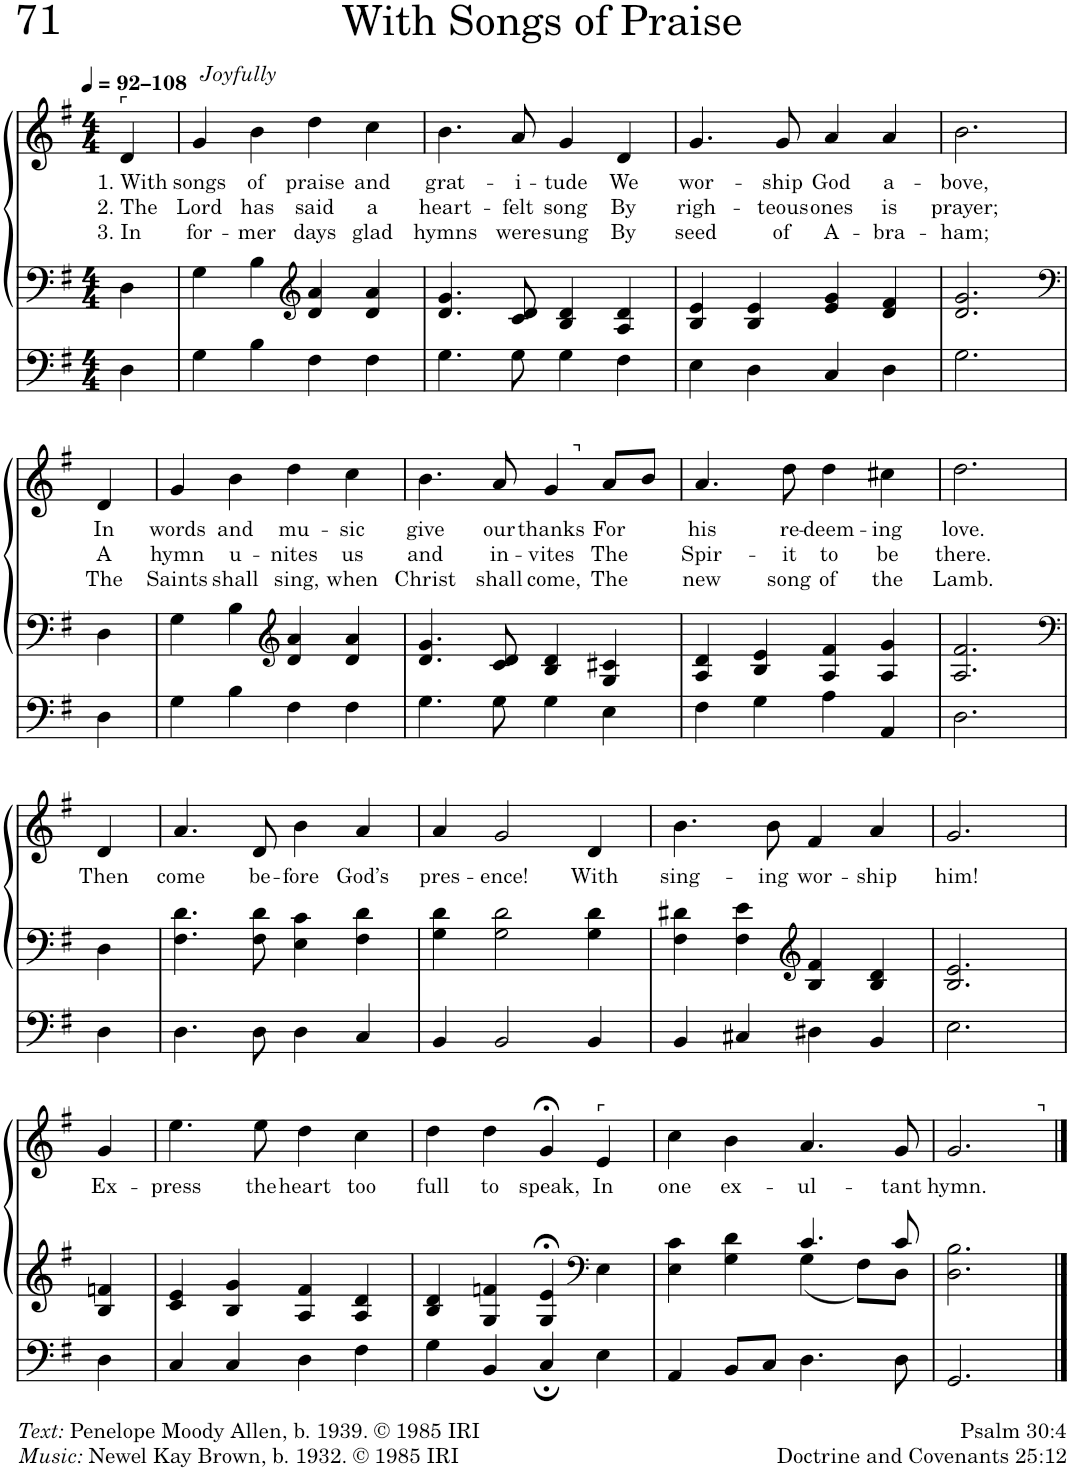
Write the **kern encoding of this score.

**kern	**kern	**kern	**text	**text	**text
*part1	*part1	*part1	*part1	*part1	*part1
*staff3	*staff2	*staff1	*staff1	*staff1	*staff1
*I"Organ	*	*	*	*	*
*I'Org.	*	*	*	*	*
*clefF4	*clefF4	*clefG2	*	*	*
*k[f#]	*k[f#]	*k[f#]	*	*	*
*M4/4	*M4/4	*M4/4	*	*	*
*MM92	*MM92	*MM92	*	*	*
=1	=1	=1	=1	=1	=1
!	!	!LO:TX:a:t=⌜	!	!	!
!	!	!LO:TX:a:B:t=–108	!	!	!
!	!	!	!LO:LY:b	!LO:LY:b	!LO:LY:b
4D\	4D\	4d/	1. With	2. The	3. In
=2	=2	=2	=2	=2	=2
!	!	!LO:TX:a:i:t=Joyfully	!	!	!
!	!	!	!LO:LY:b	!LO:LY:b	!LO:LY:b
4G\	4G\	4g/	songs	Lord	for-
!	!	!	!LO:LY:b	!LO:LY:b	!LO:LY:b
4B\	4B\	4b\	of	has	-mer
*	*clefG2	*	*	*	*
!	!	!	!LO:LY:b	!LO:LY:b	!LO:LY:b
4F#\	4d/ 4a/	4dd\	praise	said	days
!	!	!	!LO:LY:b	!LO:LY:b	!LO:LY:b
4F#\	4d/ 4a/	4cc\	and	a	glad
=3	=3	=3	=3	=3	=3
!	!	!	!LO:LY:b	!LO:LY:b	!LO:LY:b
4.G\	4.d/ 4.g/	4.b\	grat-	heart-	hymns
!	!	!	!LO:LY:b	!LO:LY:b	!LO:LY:b
8G\	8c/ 8d/	8a/	-i-	-felt	were
!	!	!	!LO:LY:b	!LO:LY:b	!LO:LY:b
4G\	4B/ 4d/	4g/	-tude	song	sung
!	!	!	!LO:LY:b	!LO:LY:b	!LO:LY:b
4F#\	4A/ 4d/	4d/	We	By	By
=4	=4	=4	=4	=4	=4
!	!	!	!LO:LY:b	!LO:LY:b	!LO:LY:b
4E\	4B/ 4e/	4.g/	wor-	righ-	seed
4D\	4B/ 4e/	.	.	.	.
!	!	!	!LO:LY:b	!LO:LY:b	!LO:LY:b
.	.	8g/	-ship	-teous	of
!	!	!	!LO:LY:b	!LO:LY:b	!LO:LY:b
4C/	4e/ 4g/	4a/	God	ones	A-
!	!	!	!LO:LY:b	!LO:LY:b	!LO:LY:b
4D\	4d/ 4f#/	4a/	a-	is	-bra-
=5	=5	=5	=5	=5	=5
!	!	!	!LO:LY:b	!LO:LY:b	!LO:LY:b
2.G\	2.d/ 2.g/	2.b\	-bove,	prayer;	-ham;
!!LO:LB:g=z
=6	=6	=6	=6	=6	=6
*	*clefF4	*	*	*	*
!	!	!	!LO:LY:b	!LO:LY:b	!LO:LY:b
4D\	4D\	4d/	In	A	The
=7	=7	=7	=7	=7	=7
!	!	!	!LO:LY:b	!LO:LY:b	!LO:LY:b
4G\	4G\	4g/	words	hymn	Saints
!	!	!	!LO:LY:b	!LO:LY:b	!LO:LY:b
4B\	4B\	4b\	and	u-	shall
*	*clefG2	*	*	*	*
!	!	!	!LO:LY:b	!LO:LY:b	!LO:LY:b
4F#\	4d/ 4a/	4dd\	mu-	-nites	sing,
!	!	!	!LO:LY:b	!LO:LY:b	!LO:LY:b
4F#\	4d/ 4a/	4cc\	-sic	us	when
=8	=8	=8	=8	=8	=8
!	!	!	!LO:LY:b	!LO:LY:b	!LO:LY:b
*	*	*^	*	*	*
4.G\	4.d/ 4.g/	4.b\	2ryy	give	and	Christ
!	!	!	!	!LO:LY:b	!LO:LY:b	!LO:LY:b
8G\	8c/ 8d/	8a/	.	our	in-	shall
!	!	!	!	!LO:LY:b	!LO:LY:b	!LO:LY:b
4G\	4B/ 4d/	4g/	8ryy	thanks	-vites	come,
!	!	!	!LO:TX:a:t=⌝	!	!	!
.	.	.	4.ryy	.	.	.
!	!	!	!	!LO:LY:b	!LO:LY:b	!LO:LY:b
4E\	4G/ 4c#X/	8a/L	.	For	The	The
.	.	8b/J	.	.	.	.
=9	=9	=9	=9	=9	=9	=9
!	!	!	!	!LO:LY:b	!LO:LY:b	!LO:LY:b
*	*	*v	*v	*	*	*
4F#\	4A/ 4d/	4.a/	his	Spir-	new
4G\	4B/ 4e/	.	.	.	.
!	!	!	!LO:LY:b	!LO:LY:b	!LO:LY:b
.	.	8dd\	re-	-it	song
!	!	!	!LO:LY:b	!LO:LY:b	!LO:LY:b
4A\	4A/ 4f#/	4dd\	-deem-	to	of
!	!	!	!LO:LY:b	!LO:LY:b	!LO:LY:b
4AA/	4A/ 4g/	4cc#X\	-ing	be	the
=10	=10	=10	=10	=10	=10
!	!	!	!LO:LY:b	!LO:LY:b	!LO:LY:b
2.D\	2.A/ 2.f#/	2.dd\	love.	there.	Lamb.
!!LO:LB:g=z
=11	=11	=11	=11	=11	=11
*	*clefF4	*	*	*	*
!	!	!	!LO:LY:b	!	!
4D\	4D\	4d/	Then	.	.
=12	=12	=12	=12	=12	=12
!	!	!	!LO:LY:b	!	!
4.D\	4.F#\ 4.d\	4.a/	come	.	.
!	!	!	!LO:LY:b	!	!
8D\	8F#\ 8d\	8d/	be-	.	.
!	!	!	!LO:LY:b	!	!
4D\	4E\ 4c\	4b\	-fore	.	.
!	!	!	!LO:LY:b	!	!
4C/	4F#\ 4d\	4a/	God’s	.	.
=13	=13	=13	=13	=13	=13
!	!	!	!LO:LY:b	!	!
4BB/	4G\ 4d\	4a/	pres-	.	.
!	!	!	!LO:LY:b	!	!
2BB/	2G\ 2d\	2g/	-ence!	.	.
!	!	!	!LO:LY:b	!	!
4BB/	4G\ 4d\	4d/	With	.	.
=14	=14	=14	=14	=14	=14
!	!	!	!LO:LY:b	!	!
4BB/	4F#\ 4d#X\	4.b\	sing-	.	.
4C#X/	4F#\ 4e\	.	.	.	.
!	!	!	!LO:LY:b	!	!
.	.	8b\	-ing	.	.
*	*clefG2	*	*	*	*
!	!	!	!LO:LY:b	!	!
4D#X\	4B/ 4f#/	4f#/	wor-	.	.
!	!	!	!LO:LY:b	!	!
4BB/	4B/ 4d#/	4a/	-ship	.	.
=15	=15	=15	=15	=15	=15
!	!	!	!LO:LY:b	!	!
2.E\	2.B/ 2.e/	2.g/	him!	.	.
!!LO:LB:g=z
=16	=16	=16	=16	=16	=16
!	!	!	!LO:LY:b	!	!
4D\	4B/ 4fn/	4g/	Ex-	.	.
=17	=17	=17	=17	=17	=17
!	!	!	!LO:LY:b	!	!
4C/	4c/ 4e/	4.ee\	-press	.	.
4C/	4B/ 4g/	.	.	.	.
!	!	!	!LO:LY:b	!	!
.	.	8ee\	the	.	.
!	!	!	!LO:LY:b	!	!
4D\	4A/ 4f#/	4dd\	heart	.	.
!	!	!	!LO:LY:b	!	!
4F#\	4A/ 4d/	4cc\	too	.	.
=18	=18	=18	=18	=18	=18
!	!	!	!LO:LY:b	!	!
4G\	4B/ 4d/	4dd\	full	.	.
!	!	!	!LO:LY:b	!	!
4BB/	4G/ 4fn/	4dd\	to	.	.
!	!	!	!LO:LY:b	!	!
4C;/	4G/;< 4e/;<	4g;</	speak,	.	.
*	*clefF4	*	*	*	*
!	!	!LO:TX:a:t=⌜	!	!	!
!	!	!	!LO:LY:b	!	!
4E\	4E\	4e/	In	.	.
=19	=19	=19	=19	=19	=19
*	*^	*	*	*	*
!	!	!	!	!LO:LY:b	!	!
4AA/	4E\ 4c\	2ryy	4cc\	one	.	.
!	!	!	!	!LO:LY:b	!	!
8BB/L	4G\ 4d\	.	4b\	ex-	.	.
8C/J	.	.	.	.	.	.
!	!	!	!	!LO:LY:b	!	!
4.D\	4.c/	4G\	4.a/	-ul-	.	.
.	.	8F#\L	.	.	.	.
!	!	!	!	!LO:LY:b	!	!
8D\	8c/	8D\J	8g/	-tant	.	.
=20	=20	=20	=20	=20	=20	=20
!	!	!	!	!LO:LY:b	!	!
*	*v	*v	*^	*	*	*
2.GG/	2.D\ 2.B\	2.g/	2ryy	hymn.	.	.
.	.	.	8ryy	.	.	.
!	!	!	!LO:TX:a:t=⌝	!	!	!
.	.	.	8ryy	.	.	.
*	*	*v	*v	*	*	*
==	==	==	==	==	==
*-	*-	*-	*-	*-	*-
